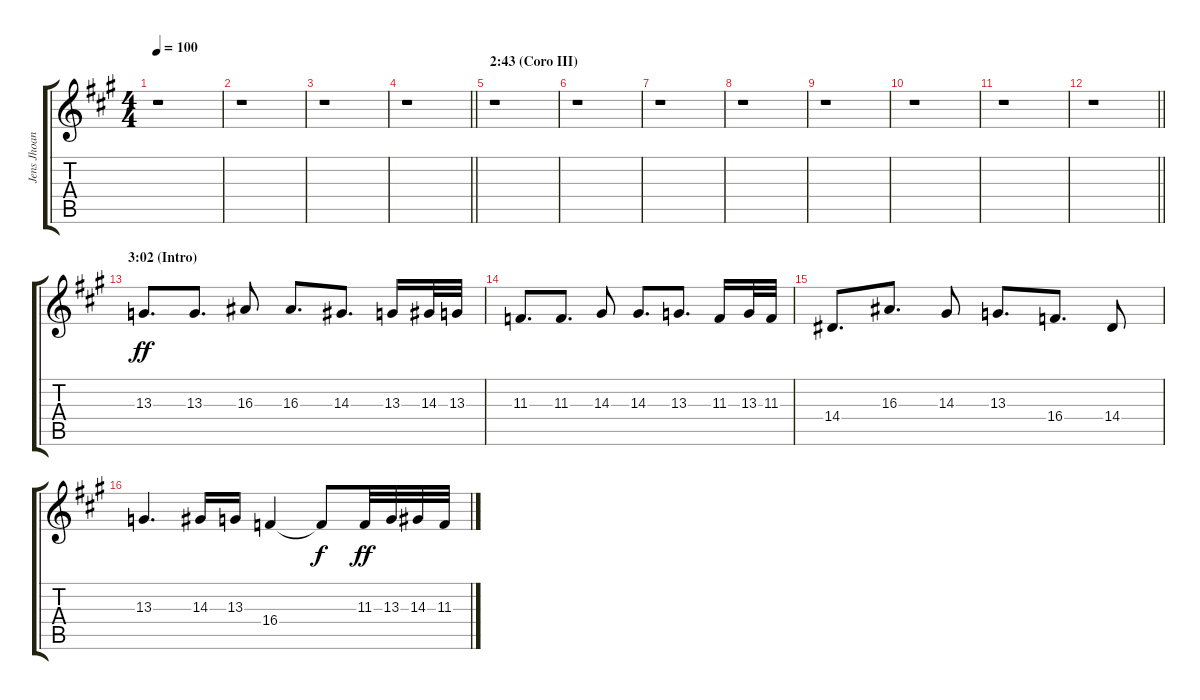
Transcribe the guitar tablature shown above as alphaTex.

\track ("Jens Jhoannson (Lead)" "Jens Jhoan") {instrument lead1square}
\staff {score tabs}
\tuning (Eb4 Bb3 Gb3 Db3 Ab2 Eb2) {hide}
\ts (4 4)
\tempo 100
\clef g2
\ks a
r.1{dy mf} |
r.1 |
r.1 |
\barLineRight lightlight
r.1 |
\section ("" "2:43 (Coro III)")
r.1 |
r.1 |
r.1 |
r.1 |
r.1 |
r.1 |
r.1 |
\barLineRight lightlight
r.1 |
\section ("" "3:02 (Intro)")
13.3.8{d dy ff} 13.3.8{d} 16.3.8 16.3.8{d} 14.3.8{d} 13.3.16 14.3.32 13.3.32 |
11.3.8{d} 11.3.8{d} 14.3.8 14.3.8{d} 13.3.8{d} 11.3.16 13.3.32 11.3.32 |
14.4.8{d} 16.3.8{d} 14.3.8 13.3.8{d} 16.4.8{d} 14.4.8 |
13.3.4{d} 14.3.16 13.3.16 16.4.4 16.4{t}.8{dy f} 11.3.32{dy ff} 13.3.32 14.3.32 11.3.32
